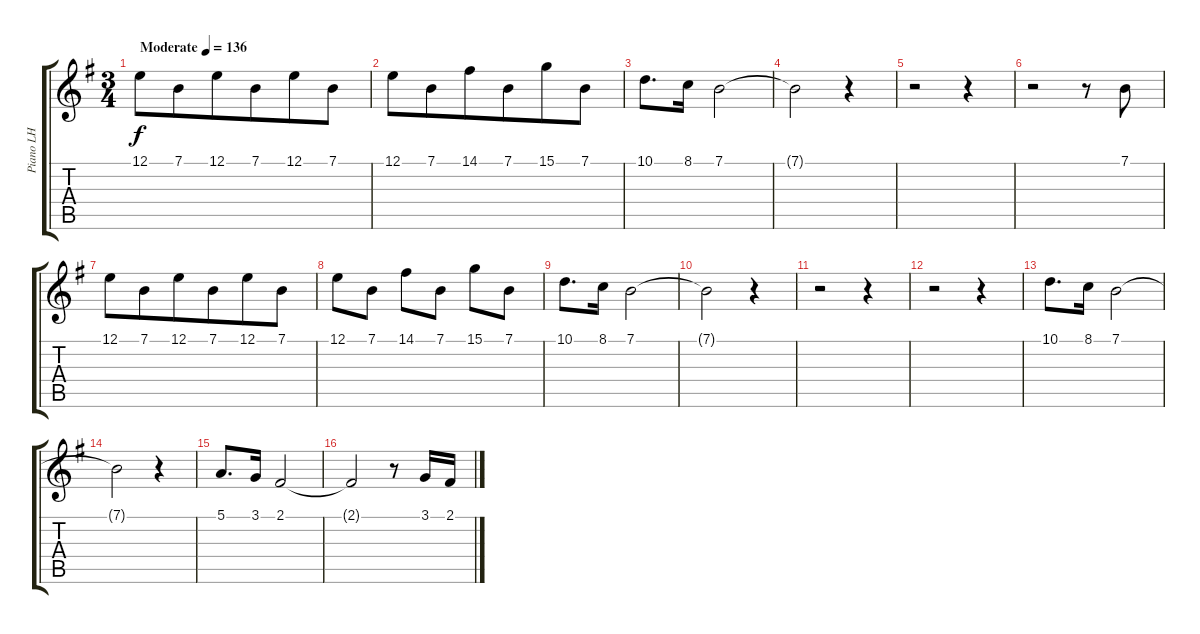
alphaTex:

\track ("Piano LH" "Piano LH") {instrument acousticgrandpiano}
\staff {score tabs}
\tuning (E4 B3 G3 D3 A2 E2) {hide}
\ts (3 4)
\tempo (136 "Moderate")
\clef g2
\ks g
12.1.8{dy f instrument acousticgrandpiano} 7.1.8{beam merge} 12.1.8 7.1.8{beam merge} 12.1.8 7.1.8 |
12.1.8 7.1.8{beam merge} 14.1.8 7.1.8{beam merge} 15.1.8 7.1.8 |
10.1.8{d} 8.1.16 7.1.2 |
7.1{t}.2 r.4 |
r.2 r.4 |
r.2 r.8 7.1.8 |
12.1.8 7.1.8{beam merge} 12.1.8 7.1.8{beam merge} 12.1.8 7.1.8 |
12.1.8 7.1.8 14.1.8 7.1.8 15.1.8 7.1.8 |
10.1.8{d} 8.1.16 7.1.2 |
7.1{t}.2 r.4 |
r.2 r.4 |
r.2 r.4 |
10.1.8{d} 8.1.16 7.1.2 |
7.1{t}.2 r.4 |
5.1.8{d} 3.1.16 2.1.2 |
2.1{t}.2 r.8 3.1.16 2.1.16
